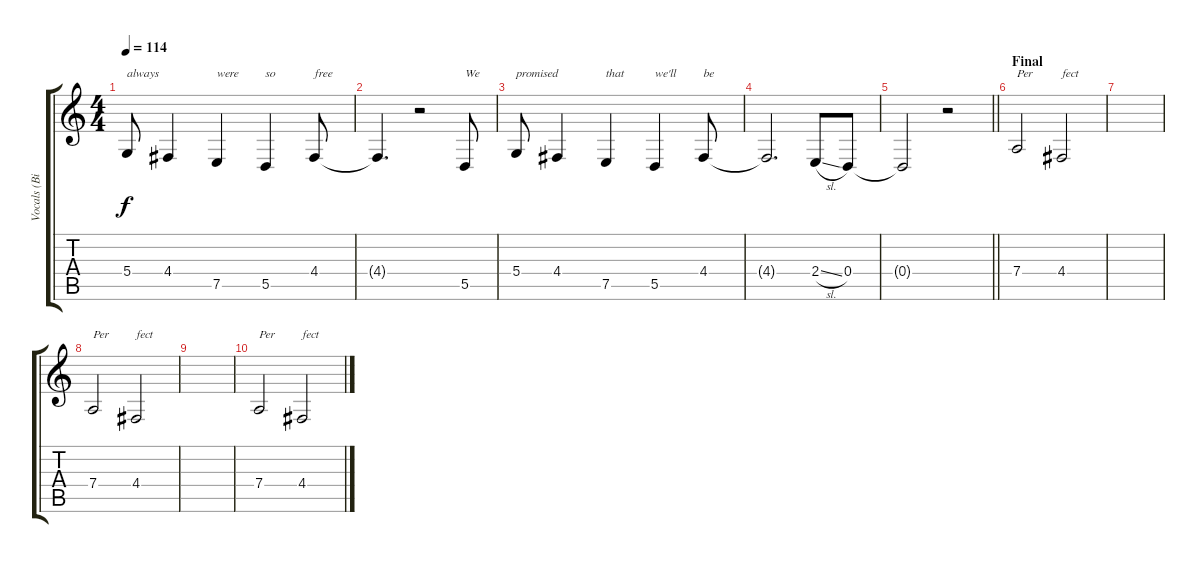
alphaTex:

\track ("Vocals (Billy Corgan)" "Vocals (Bi") {instrument flute}
\staff {score tabs}
\tuning (E4 B3 G3 D3 A2 E2) {hide}
\ts (4 4)
\tempo 114
\clef g2
\ks c
5.4.8{txt "always" dy f} 4.4.4 7.5.4{txt "were"} 5.5.4{txt "so"} 4.4.8{txt "free"} |
4.4{t}.4{d} r.2 5.5.8{txt "We"} |
5.4.8{txt "promised"} 4.4.4 7.5.4{txt "that"} 5.5.4{txt "we'll"} 4.4.8{txt "be"} |
4.4{t}.2{d} 2.4{sl}.8 0.4.8 |
\barLineRight lightlight
0.4{t}.2 r.2 |
\section ("" "Final")
7.4.2{txt "Per"} 4.4.2{txt "fect"} |
|
7.4.2{txt "Per"} 4.4.2{txt "fect"} |
|
7.4.2{txt "Per"} 4.4.2{txt "fect"}
